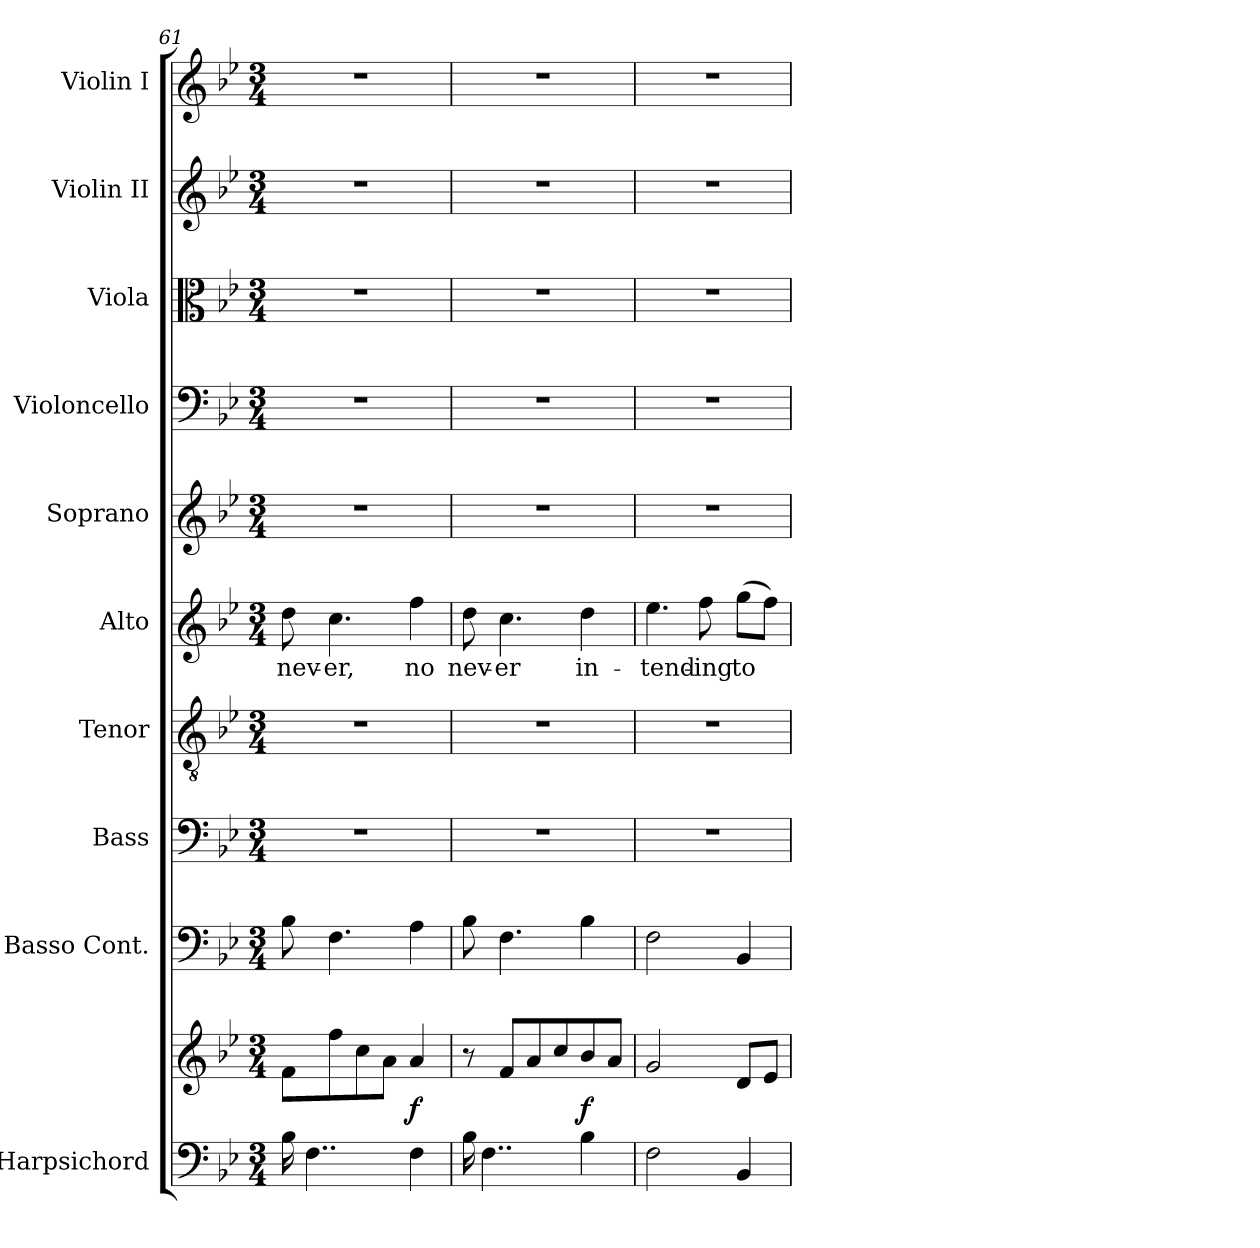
**kern	**kern	**dynam	**kern	**kern	**kern	**kern	**text	**kern	**kern	**kern	**kern	**kern
*part10	*part10	*part10	*part9	*part8	*part7	*part6	*part6	*part5	*part4	*part3	*part2	*part1
*staff11	*staff10	*staff10/11	*staff9	*staff8	*staff7	*staff6	*staff6	*staff5	*staff4	*staff3	*staff2	*staff1
*I"Harpsichord	*	*	*I"Basso Cont.	*I"Bass	*I"Tenor	*I"Alto	*	*I"Soprano	*I"Violoncello	*I"Viola	*I"Violin II	*I"Violin I
*I'Hpsd.	*	*	*	*I'B.	*I'T.	*I'A.	*	*I'S.	*I'Vc.	*	*	*
*clefF4	*clefG2	*	*clefF4	*clefF4	*clefGv2	*clefG2	*	*clefG2	*clefF4	*clefC3	*clefG2	*clefG2
*	*	*	*	*	*ITrd7c12	*	*	*	*	*	*	*
*k[b-e-]	*k[b-e-]	*	*k[b-e-]	*k[b-e-]	*k[b-e-]	*k[b-e-]	*	*k[b-e-]	*k[b-e-]	*k[b-e-]	*k[b-e-]	*k[b-e-]
*B-:	*B-:	*	*B-:	*B-:	*B-:	*B-:	*	*B-:	*B-:	*B-:	*B-:	*B-:
*M3/4	*M3/4	*	*M3/4	*M3/4	*M3/4	*M3/4	*	*M3/4	*M3/4	*M3/4	*M3/4	*M3/4
=61	=61	=61	=61	=61	=61	=61	=61	=61	=61	=61	=61	=61
!	!	!	!	!LO:N:vis=1	!LO:N:vis=1	!	!	!	!	!	!	!
!	!	!	!	!	!	!	!LO:LY:b:color=#000000	!LO:N:vis=1	!LO:N:vis=1	!LO:N:vis=1	!LO:N:vis=1	!LO:N:vis=1
16B-i\	8fi\L	.	8B-i\	2.r	2.r	8ddi\	nev-	2.r	2.r	2.r	2.r	2.r
4..Fi\	.	.	.	.	.	.	.	.	.	.	.	.
!	!	!	!	!	!	!	!LO:LY:b:color=#000000	!	!	!	!	!
.	8ffi\	.	4.Fi\	.	.	4.cci\	-er,	.	.	.	.	.
.	8cci\	.	.	.	.	.	.	.	.	.	.	.
.	8ai\J	.	.	.	.	.	.	.	.	.	.	.
!	!	!	!	!	!	!	!LO:LY:b:color=#000000	!	!	!	!	!
4Fi\	4ai/	f	4Ai\	.	.	4ffi\	no	.	.	.	.	.
=62	=62	=62	=62	=62	=62	=62	=62	=62	=62	=62	=62	=62
!	!	!	!	!LO:N:vis=1	!LO:N:vis=1	!	!	!	!	!	!	!
!	!	!	!	!	!	!	!LO:LY:b:color=#000000	!LO:N:vis=1	!LO:N:vis=1	!LO:N:vis=1	!LO:N:vis=1	!LO:N:vis=1
16B-i\	8r	.	8B-i\	2.r	2.r	8ddi\	nev-	2.r	2.r	2.r	2.r	2.r
4..Fi\	.	.	.	.	.	.	.	.	.	.	.	.
!	!	!	!	!	!	!	!LO:LY:b:color=#000000	!	!	!	!	!
.	8fi/L	.	4.Fi\	.	.	4.cci\	-er	.	.	.	.	.
.	8ai/	.	.	.	.	.	.	.	.	.	.	.
.	8cci/	.	.	.	.	.	.	.	.	.	.	.
!	!	!	!	!	!	!	!LO:LY:b:color=#000000	!	!	!	!	!
4B-i\	8b-i/	f	4B-i\	.	.	4ddi\	in-	.	.	.	.	.
.	8ai/J	.	.	.	.	.	.	.	.	.	.	.
=63	=63	=63	=63	=63	=63	=63	=63	=63	=63	=63	=63	=63
!	!	!	!	!LO:N:vis=1	!LO:N:vis=1	!	!	!	!	!	!	!
!	!	!	!	!	!	!	!LO:LY:b:color=#000000	!LO:N:vis=1	!LO:N:vis=1	!LO:N:vis=1	!LO:N:vis=1	!LO:N:vis=1
2Fi\	2gi/	.	2Fi\	2.r	2.r	4.ee-i\	-tend-	2.r	2.r	2.r	2.r	2.r
!	!	!	!	!	!	!	!LO:LY:b:color=#000000	!	!	!	!	!
.	.	.	.	.	.	8ffi\	-ing	.	.	.	.	.
!	!	!	!	!	!	!	!LO:LY:b:color=#000000	!	!	!	!	!
4BB-i/	8di/L	.	4BB-i/	.	.	(8ggi\L	to	.	.	.	.	.
.	8e-i/J	.	.	.	.	8ffi\J)	.	.	.	.	.	.
=	=	=	=	=	=	=	=	=	=	=	=	=
*-	*-	*-	*-	*-	*-	*-	*-	*-	*-	*-	*-	*-
